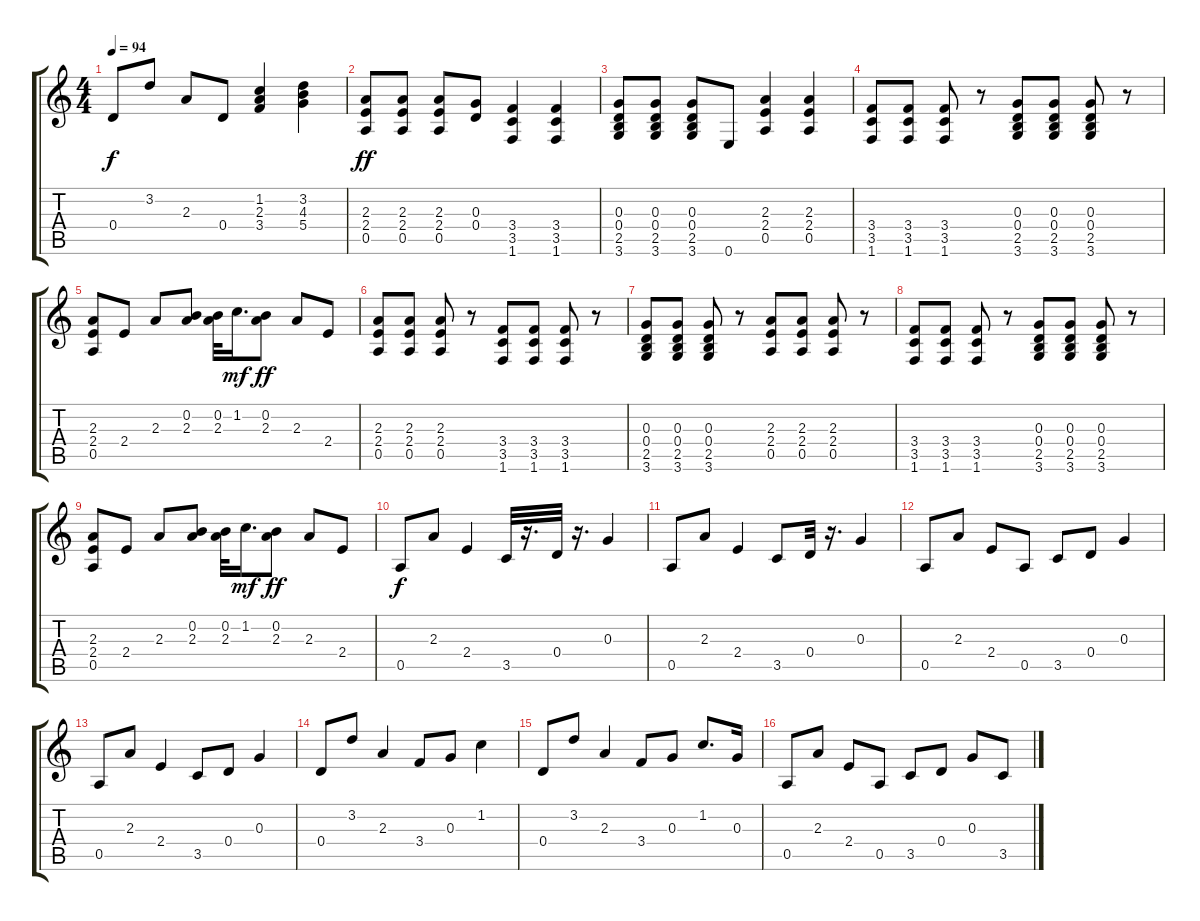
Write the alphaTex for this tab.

\track "" {instrument overdrivenguitar}
\staff {score tabs}
\tuning (E4 B3 G3 D3 A2 E2) {hide}
\ts (4 4)
\tempo 94
\clef g2
\ks c
0.4.8{dy f} 3.2.8 2.3.8 0.4.8 (1.2 2.3 3.4).4 (3.2 4.3 5.4).4 |
(2.3 2.4 0.5).8{dy ff} (2.3 2.4 0.5).8 (2.3 2.4 0.5).8 (0.3 0.4).8 (3.4 3.5 1.6).4 (3.4 3.5 1.6).4 |
(0.3 0.4 2.5 3.6).8 (0.3 0.4 2.5 3.6).8 (0.3 0.4 2.5 3.6).8 0.6.8 (2.3 2.4 0.5).4 (2.3 2.4 0.5).4 |
(3.4 3.5 1.6).8 (3.4 3.5 1.6).8 (3.4 3.5 1.6).8 r.8 (0.3 0.4 2.5 3.6).8 (0.3 0.4 2.5 3.6).8 (0.3 0.4 2.5 3.6).8 r.8 |
(2.3 2.4 0.5).8 2.4.8 2.3.8 (0.2 2.3).8 (0.2 2.3).32 1.2.16{d dy mf} (0.2 2.3).8{dy ff} 2.3.8 2.4.8 |
(2.3 2.4 0.5).8 (2.3 2.4 0.5).8 (2.3 2.4 0.5).8 r.8 (3.4 3.5 1.6).8 (3.4 3.5 1.6).8 (3.4 3.5 1.6).8 r.8 |
(0.3 0.4 2.5 3.6).8 (0.3 0.4 2.5 3.6).8 (0.3 0.4 2.5 3.6).8 r.8 (2.3 2.4 0.5).8 (2.3 2.4 0.5).8 (2.3 2.4 0.5).8 r.8 |
(3.4 3.5 1.6).8 (3.4 3.5 1.6).8 (3.4 3.5 1.6).8 r.8 (0.3 0.4 2.5 3.6).8 (0.3 0.4 2.5 3.6).8 (0.3 0.4 2.5 3.6).8 r.8 |
(2.3 2.4 0.5).8 2.4.8 2.3.8 (0.2 2.3).8 (0.2 2.3).32 1.2.16{d dy mf} (0.2 2.3).8{dy ff} 2.3.8 2.4.8 |
0.5.8{dy f} 2.3.8 2.4.4 3.5.32 r.16{d} 0.4.32 r.16{d} 0.3.4 |
0.5.8 2.3.8 2.4.4 3.5.8 0.4.32 r.16{d} 0.3.4 |
0.5.8 2.3.8 2.4.8 0.5.8 3.5.8 0.4.8 0.3.4 |
0.5.8 2.3.8 2.4.4 3.5.8 0.4.8 0.3.4 |
0.4.8 3.2.8 2.3.4 3.4.8 0.3.8 1.2.4 |
0.4.8 3.2.8 2.3.4 3.4.8 0.3.8 1.2.8{d} 0.3.16 |
0.5.8 2.3.8 2.4.8 0.5.8 3.5.8 0.4.8 0.3.8 3.5.8
